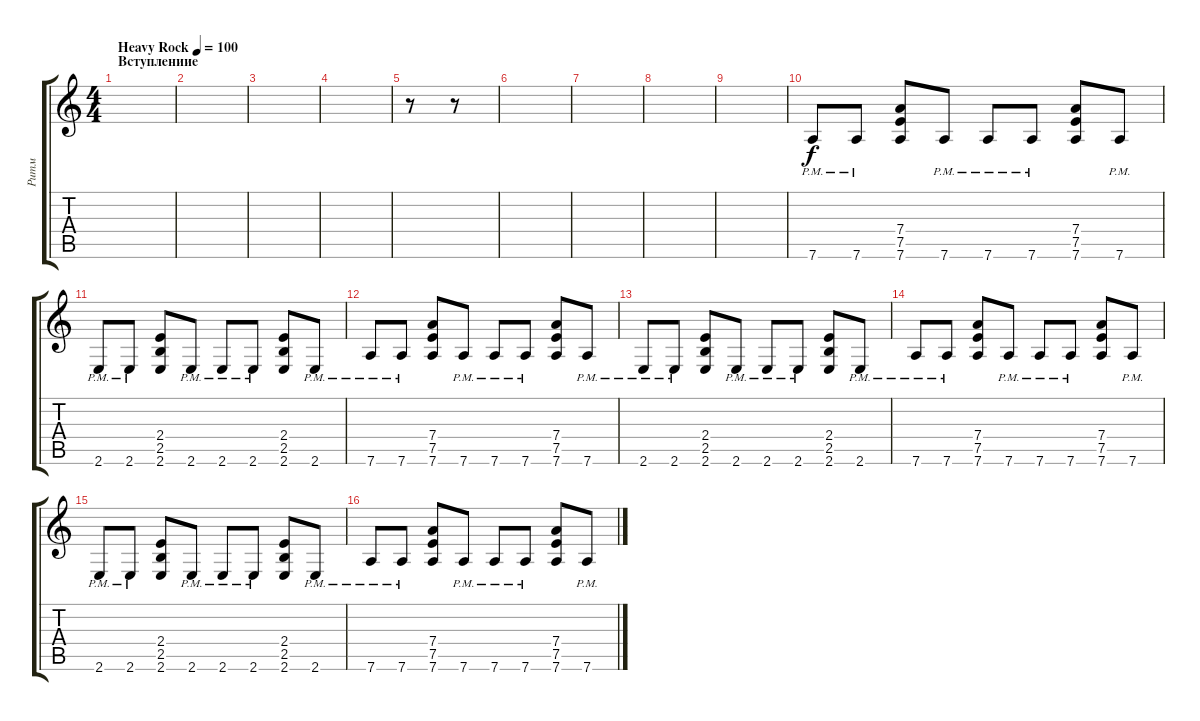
\track ("Ритм" "Ритм") {instrument distortionguitar}
\staff {score tabs}
\tuning (E4 B3 G3 D3 A2 D2) {hide}
\ts (4 4)
\section ("" "Вступлениие")
\tempo (100 "Heavy Rock")
\clef g2
\ks c
|
|
|
|
r.8 r.8 |
|
|
|
|
7.6{pm}.8 7.6{pm}.8 (7.4 7.5 7.6).8 7.6{pm}.8 7.6{pm}.8 7.6{pm}.8 (7.4 7.5 7.6).8 7.6{pm}.8 |
2.6{pm}.8 2.6{pm}.8 (2.4 2.5 2.6).8 2.6{pm}.8 2.6{pm}.8 2.6{pm}.8 (2.4 2.5 2.6).8 2.6{pm}.8 |
7.6{pm}.8 7.6{pm}.8 (7.4 7.5 7.6).8 7.6{pm}.8 7.6{pm}.8 7.6{pm}.8 (7.4 7.5 7.6).8 7.6{pm}.8 |
2.6{pm}.8 2.6{pm}.8 (2.4 2.5 2.6).8 2.6{pm}.8 2.6{pm}.8 2.6{pm}.8 (2.4 2.5 2.6).8 2.6{pm}.8 |
7.6{pm}.8 7.6{pm}.8 (7.4 7.5 7.6).8 7.6{pm}.8 7.6{pm}.8 7.6{pm}.8 (7.4 7.5 7.6).8 7.6{pm}.8 |
2.6{pm}.8 2.6{pm}.8 (2.4 2.5 2.6).8 2.6{pm}.8 2.6{pm}.8 2.6{pm}.8 (2.4 2.5 2.6).8 2.6{pm}.8 |
7.6{pm}.8 7.6{pm}.8 (7.4 7.5 7.6).8 7.6{pm}.8 7.6{pm}.8 7.6{pm}.8 (7.4 7.5 7.6).8 7.6{pm}.8
